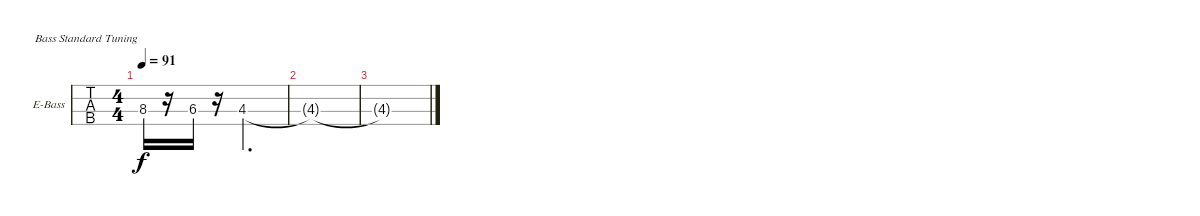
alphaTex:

\bracketExtendMode groupsimilarinstruments
\firstSystemTrackNameOrientation horizontal
\otherSystemsTrackNameOrientation horizontal
\track ("Nikolai" "E-Bass") {instrument electricbasspick}
\staff {tabs}
\tuning (G2 D2 A1 E1)
\ts (4 4)
\tempo 91
\clef f4
\ks c
8.3.16{dy f} r.16 6.3.16 r.16 4.3.2{d} |
4.3{t}.1 |
4.3{t}.1
